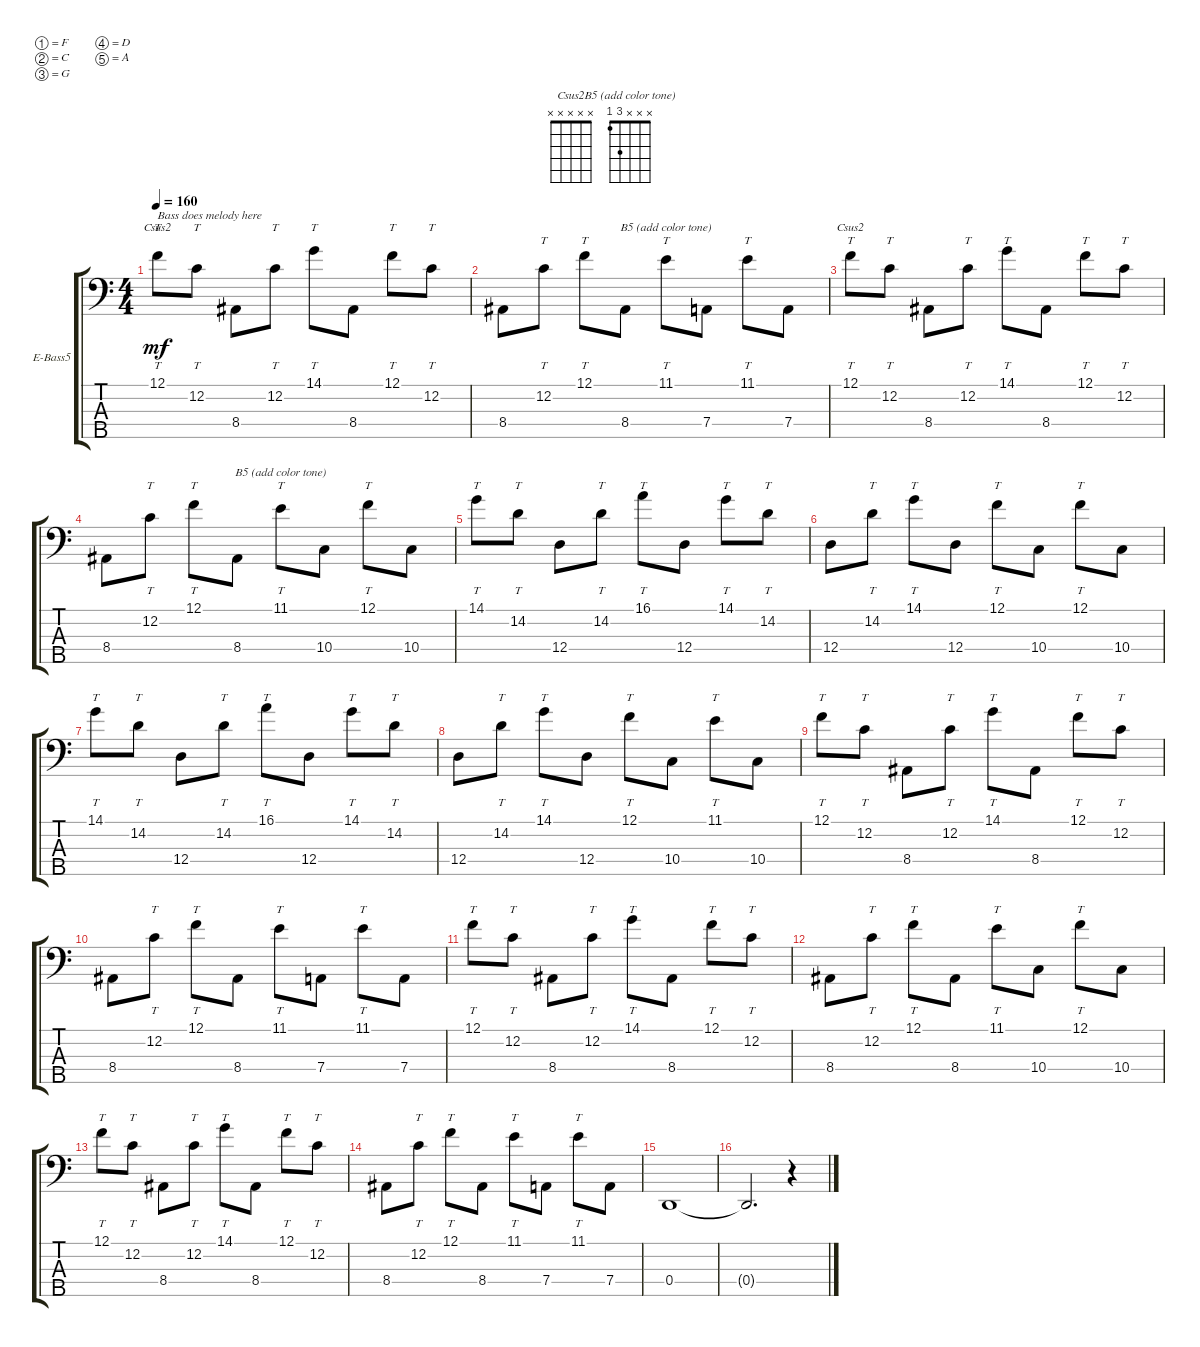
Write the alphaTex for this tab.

\defaultSystemsLayout 4
\bracketExtendMode groupsimilarinstruments
\firstSystemTrackNameOrientation horizontal
\otherSystemsTrackNameOrientation horizontal
\track ("Electric Bass" "E-Bass5") {instrument electricbassfinger}
\staff {score tabs}
\tuning (F2 C2 G1 D1 A0)
\chord ("Csus2" 0 0 3 x x)
\chord ("B5 (add color tone)" x x x 3 1)
\chord ("Csus2" x x x x x)
\ts (4 4)
\tempo 160
\clef f4
\ks c
12.1.8{tt ch "Csus2" txt "Bass does melody here" dy mf} 12.2.8{tt} 8.4.8 12.2.8{tt} 14.1.8{tt} 8.4.8 12.1.8{tt} 12.2.8{tt} |
8.4.8 12.2.8{tt} 12.1.8{tt} 8.4.8 11.1.8{tt ch "B5 (add color tone)"} 7.4.8 11.1.8{tt} 7.4.8 |
12.1.8{tt ch "Csus2"} 12.2.8{tt} 8.4.8 12.2.8{tt} 14.1.8{tt} 8.4.8 12.1.8{tt} 12.2.8{tt} |
8.4.8 12.2.8{tt} 12.1.8{tt} 8.4.8 11.1.8{tt ch "B5 (add color tone)"} 10.4.8 12.1.8{tt} 10.4.8 |
14.1.8{tt} 14.2.8{tt} 12.4.8 14.2.8{tt} 16.1.8{tt} 12.4.8 14.1.8{tt} 14.2.8{tt} |
12.4.8 14.2.8{tt} 14.1.8{tt} 12.4.8 12.1.8{tt} 10.4.8 12.1.8{tt} 10.4.8 |
14.1.8{tt} 14.2.8{tt} 12.4.8 14.2.8{tt} 16.1.8{tt} 12.4.8 14.1.8{tt} 14.2.8{tt} |
12.4.8 14.2.8{tt} 14.1.8{tt} 12.4.8 12.1.8{tt} 10.4.8 11.1.8{tt} 10.4.8 |
12.1.8{tt} 12.2.8{tt} 8.4.8 12.2.8{tt} 14.1.8{tt} 8.4.8 12.1.8{tt} 12.2.8{tt} |
8.4.8 12.2.8{tt} 12.1.8{tt} 8.4.8 11.1.8{tt} 7.4.8 11.1.8{tt} 7.4.8 |
12.1.8{tt} 12.2.8{tt} 8.4.8 12.2.8{tt} 14.1.8{tt} 8.4.8 12.1.8{tt} 12.2.8{tt} |
8.4.8 12.2.8{tt} 12.1.8{tt} 8.4.8 11.1.8{tt} 10.4.8 12.1.8{tt} 10.4.8 |
12.1.8{tt} 12.2.8{tt} 8.4.8 12.2.8{tt} 14.1.8{tt} 8.4.8 12.1.8{tt} 12.2.8{tt} |
8.4.8 12.2.8{tt} 12.1.8{tt} 8.4.8 11.1.8{tt} 7.4.8 11.1.8{tt} 7.4.8 |
0.4.1 |
0.4{t}.2{d} r.4
